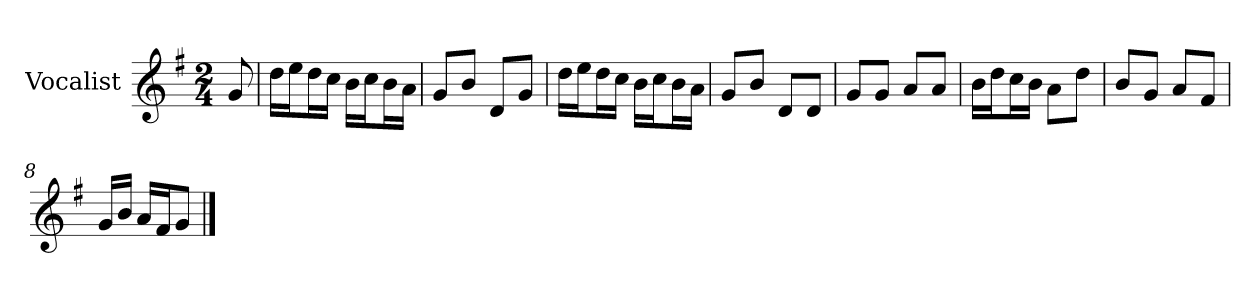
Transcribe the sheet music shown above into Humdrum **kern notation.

**kern
*part1
*staff1
*I"Vocalist
*k[f#]
*G:
*M2/4
=
8g
=1
16ddLL
16eeJ
16ddL
16ccJJ
16bLL
16ccJ
16bL
16aJJ
=2
8gL
8bJ
8dL
8gJ
=3
16ddLL
16eeJ
16ddL
16ccJJ
16bLL
16ccJ
16bL
16aJJ
=4
8gL
8bJ
8dL
8dJ
=5
8gL
8gJ
8aL
8aJ
=6
16bLL
16ddJ
16ccL
16bJJ
8aL
8ddJ
=7
8bL
8gJ
8aL
8f#J
=8
16gLL
16bJJ
16aLL
16f#J
8gJ
==
*-
